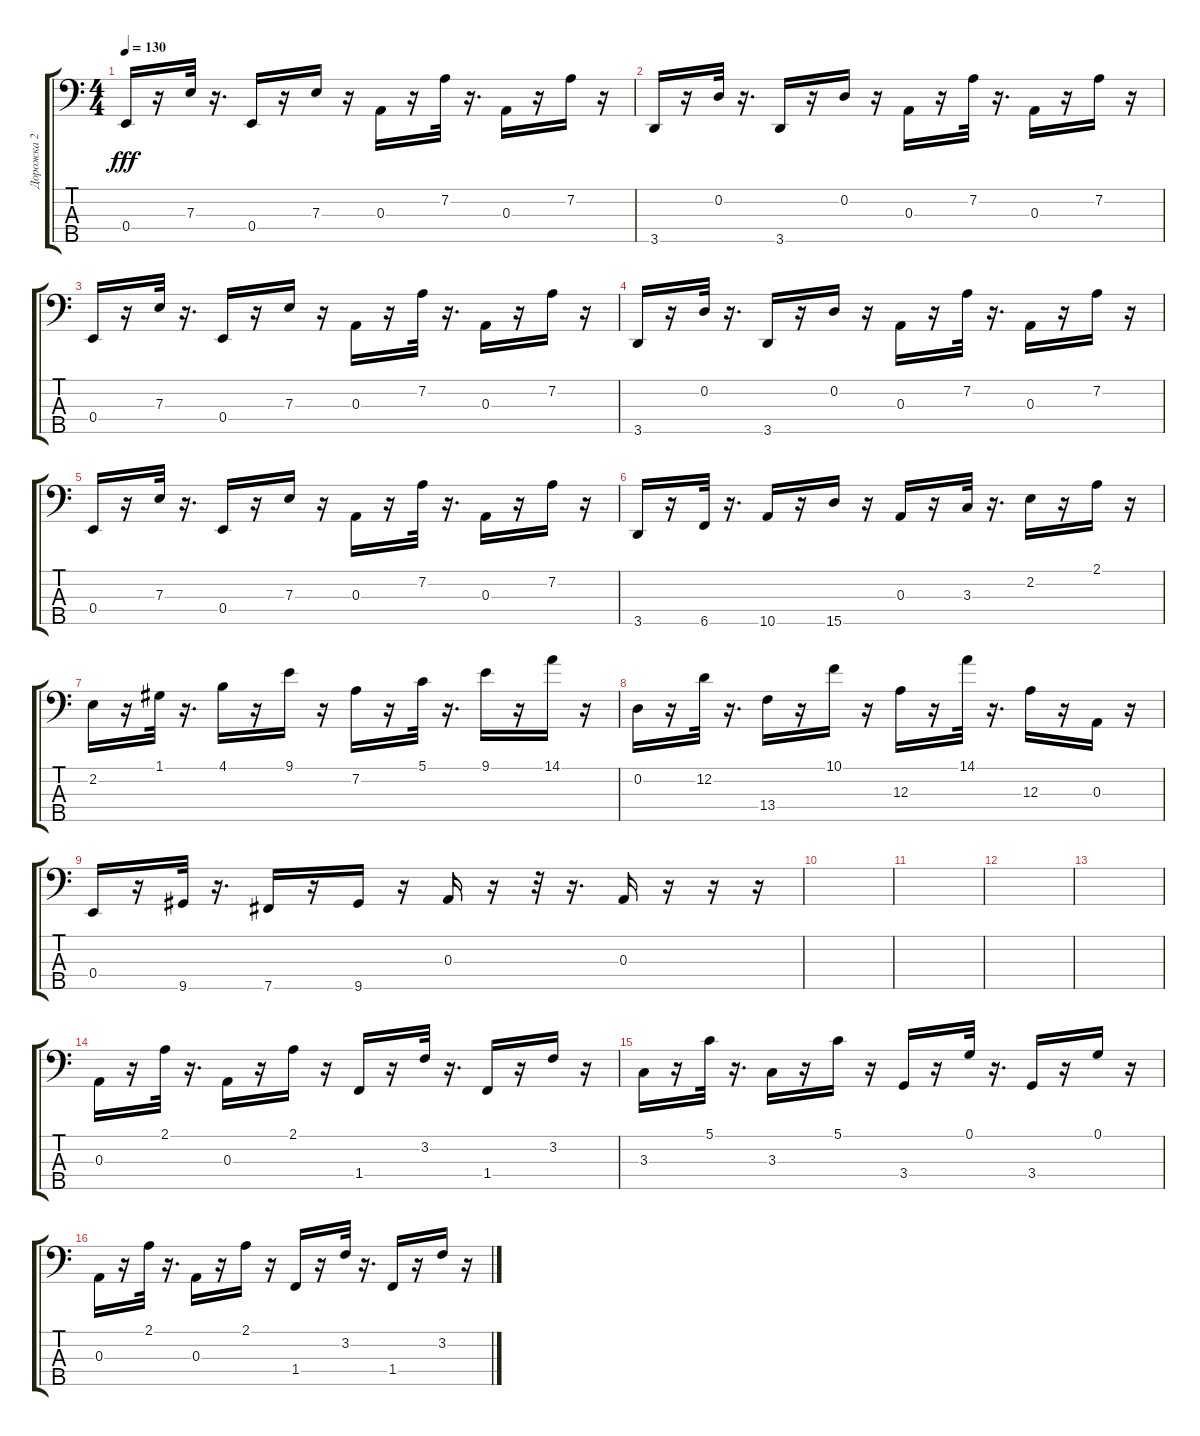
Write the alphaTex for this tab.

\track ("Дорожка 2" "Дорожка 2") {instrument electricguitarjazz}
\staff {score tabs}
\tuning (G2 D2 A1 E1 B0) {hide}
\ts (4 4)
\tempo 130
\clef f4
\ks c
0.4.16{dy fff} r.16 7.3.32 r.16{d} 0.4.16 r.16 7.3.16 r.16 0.3.16 r.16 7.2.32 r.16{d} 0.3.16 r.16 7.2.16 r.16 |
3.5.16 r.16 0.2.32 r.16{d} 3.5.16 r.16 0.2.16 r.16 0.3.16 r.16 7.2.32 r.16{d} 0.3.16 r.16 7.2.16 r.16 |
0.4.16 r.16 7.3.32 r.16{d} 0.4.16 r.16 7.3.16 r.16 0.3.16 r.16 7.2.32 r.16{d} 0.3.16 r.16 7.2.16 r.16 |
3.5.16 r.16 0.2.32 r.16{d} 3.5.16 r.16 0.2.16 r.16 0.3.16 r.16 7.2.32 r.16{d} 0.3.16 r.16 7.2.16 r.16 |
0.4.16 r.16 7.3.32 r.16{d} 0.4.16 r.16 7.3.16 r.16 0.3.16 r.16 7.2.32 r.16{d} 0.3.16 r.16 7.2.16 r.16 |
3.5.16 r.16 6.5.32 r.16{d} 10.5.16 r.16 15.5.16 r.16 0.3.16 r.16 3.3.32 r.16{d} 2.2.16 r.16 2.1.16 r.16 |
2.2.16 r.16 1.1.32 r.16{d} 4.1.16 r.16 9.1.16 r.16 7.2.16 r.16 5.1.32 r.16{d} 9.1.16 r.16 14.1.16 r.16 |
0.2.16 r.16 12.2.32 r.16{d} 13.4.16 r.16 10.1.16 r.16 12.3.16 r.16 14.1.32 r.16{d} 12.3.16 r.16 0.3.16 r.16 |
0.4.16 r.16 9.5.32 r.16{d} 7.5.16 r.16 9.5.16 r.16 0.3.16 r.16 r.32 r.16{d} 0.3.16 r.16 r.16 r.16 |
|
|
|
|
0.3.16 r.16 2.1.32 r.16{d} 0.3.16 r.16 2.1.16 r.16 1.4.16 r.16 3.2.32 r.16{d} 1.4.16 r.16 3.2.16 r.16 |
3.3.16 r.16 5.1.32 r.16{d} 3.3.16 r.16 5.1.16 r.16 3.4.16 r.16 0.1.32 r.16{d} 3.4.16 r.16 0.1.16 r.16 |
0.3.16 r.16 2.1.32 r.16{d} 0.3.16 r.16 2.1.16 r.16 1.4.16 r.16 3.2.32 r.16{d} 1.4.16 r.16 3.2.16 r.16
